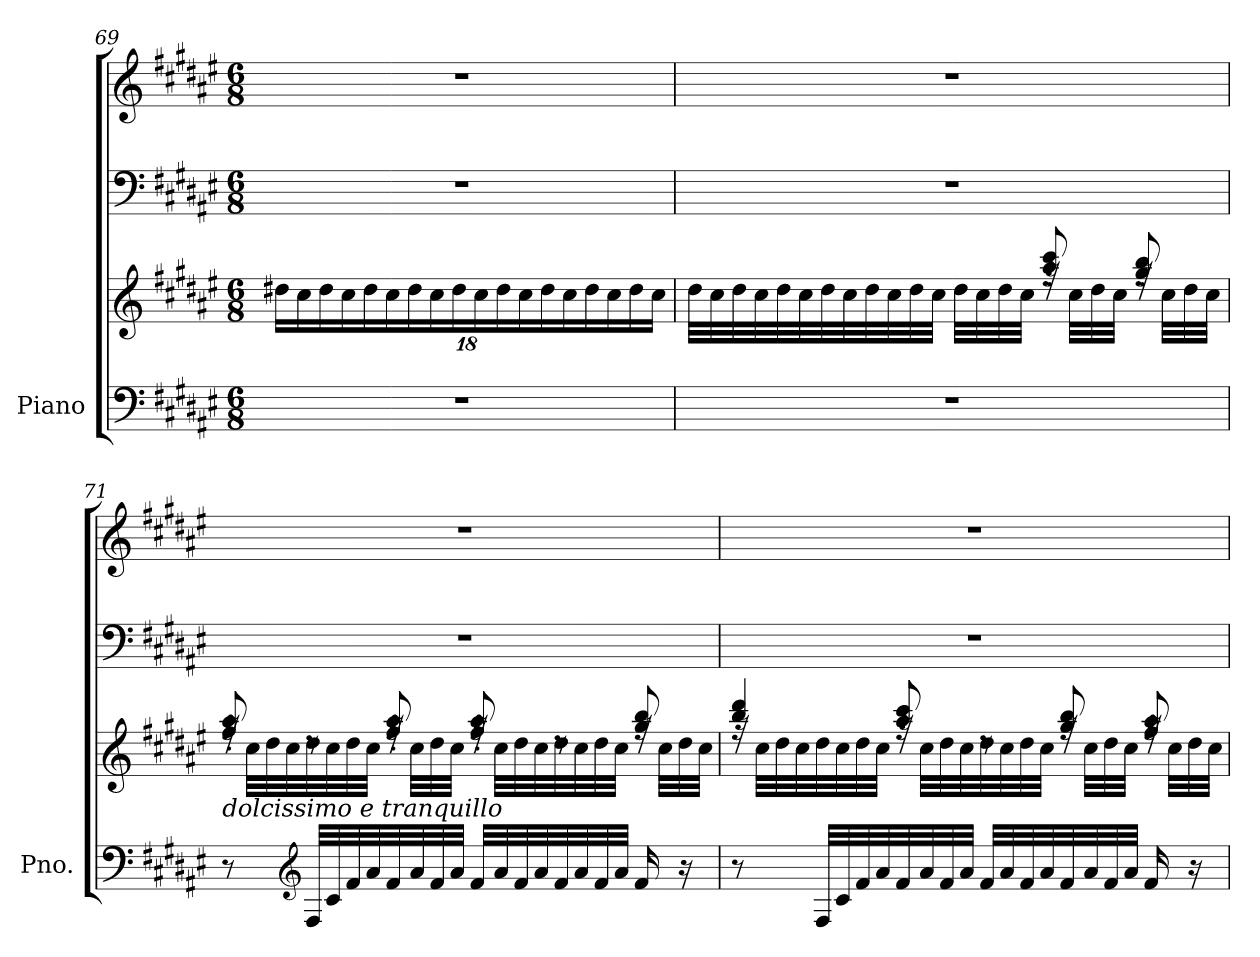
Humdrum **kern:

**kern	**kern	**kern	**kern
*part1	*part1	*part1	*part1
*staff4	*staff3	*staff2	*staff1
*I"Piano	*	*	*
*I'Pno.	*	*	*
!!LO:LB:g=z
*clefF4	*clefG2	*clefF4	*clefG2
*k[f#c#g#d#a#e#]	*k[f#c#g#d#a#e#]	*k[f#c#g#d#a#e#]	*k[f#c#g#d#a#e#]
*M6/8	*M6/8	*M6/8	*M6/8
*	*Xbrackettup	*	*
=69	=69	=69	=69
2.r	24dd#X\LL	2.r	2.r
.	24cc#\	.	.
.	24dd#\	.	.
.	24cc#\	.	.
.	24dd#\	.	.
.	24cc#\	.	.
.	24dd#\	.	.
.	24cc#\	.	.
.	24dd#\	.	.
.	24cc#\	.	.
.	24dd#\	.	.
.	24cc#\	.	.
.	24dd#\	.	.
.	24cc#\	.	.
.	24dd#\	.	.
.	24cc#\	.	.
.	24dd#\	.	.
.	24cc#\JJ	.	.
=70	=70	=70	=70
*	*^	*	*
2.r	32dd#\LLL	8ryy	2.r	2.r
.	32cc#\	.	.	.
.	32dd#\	.	.	.
.	32cc#\	.	.	.
.	32dd#\	8ryy	.	.
.	32cc#\	.	.	.
.	32dd#\	.	.	.
.	32cc#\	.	.	.
.	32dd#\	8ryy	.	.
.	32cc#\	.	.	.
.	32dd#\	.	.	.
.	32cc#\JJJ	.	.	.
.	32dd#\LLL	8ryy	.	.
.	32cc#\	.	.	.
.	32dd#\	.	.	.
.	32cc#\JJJ	.	.	.
.	32rff	8aa#/' 8ccc#/'	.	.
.	32cc#\LLL	.	.	.
.	32dd#\	.	.	.
.	32cc#\JJJ	.	.	.
.	32rff	8gg#/' 8bb/'	.	.
.	32cc#\LLL	.	.	.
.	32dd#\	.	.	.
.	32cc#\JJJ	.	.	.
=71	=71	=71	=71	=71
!LO:TX:a:i:t=dolcissimo e tranquillo	!	!	!	!
8r	32rff	8ff#/' 8aa#/'	2.r	2.r
.	32cc#\LLL	.	.	.
.	32dd#\	.	.	.
.	32cc#\	.	.	.
*clefG2	*	*	*	*
32F#/LLL	32dd#\	8rdd	.	.
32c#/	32cc#\	.	.	.
32f#/	32dd#\	.	.	.
32a#/	32cc#\JJJ	.	.	.
32f#/	32rff	8ff#/' 8aa#/'	.	.
32a#/	32cc#\LLL	.	.	.
32f#/	32dd#\	.	.	.
32a#/JJJ	32cc#\JJJ	.	.	.
32f#/LLL	32rff	8ff#/' 8aa#/'	.	.
32a#/	32cc#\LLL	.	.	.
32f#/	32dd#\	.	.	.
32a#/	32cc#\	.	.	.
32f#/	32dd#\	8rdd	.	.
32a#/	32cc#\	.	.	.
32f#/	32dd#\	.	.	.
32a#/JJJ	32cc#\JJJ	.	.	.
16f#/	32rff	8gg#/ 8bb/	.	.
.	32cc#\LLL	.	.	.
16r	32dd#\	.	.	.
.	32cc#\JJJ	.	.	.
!!LO:LB:g=z
=72	=72	=72	=72	=72
8r	32rff	4bb/ 4ddd#/	2.r	2.r
.	32cc#\LLL	.	.	.
.	32dd#\	.	.	.
.	32cc#\	.	.	.
32F#/LLL	32dd#\	.	.	.
32c#/	32cc#\	.	.	.
32f#/	32dd#\	.	.	.
32a#/	32cc#\JJJ	.	.	.
32f#/	32rff	8aa#/ 8ccc#/	.	.
32a#/	32cc#\LLL	.	.	.
32f#/	32dd#\	.	.	.
32a#/JJJ	32cc#\	.	.	.
32f#/LLL	32dd#\	8rdd	.	.
32a#/	32cc#\	.	.	.
32f#/	32dd#\	.	.	.
32a#/	32cc#\JJJ	.	.	.
32f#/	32rff	8gg#/ 8bb/	.	.
32a#/	32cc#\LLL	.	.	.
32f#/	32dd#\	.	.	.
32a#/JJJ	32cc#\JJJ	.	.	.
16f#/	32rff	8ff#/ 8aa#/	.	.
.	32cc#\LLL	.	.	.
16r	32dd#\	.	.	.
.	32cc#\JJJ	.	.	.
*	*v	*v	*	*
=	=	=	=
*-	*-	*-	*-
